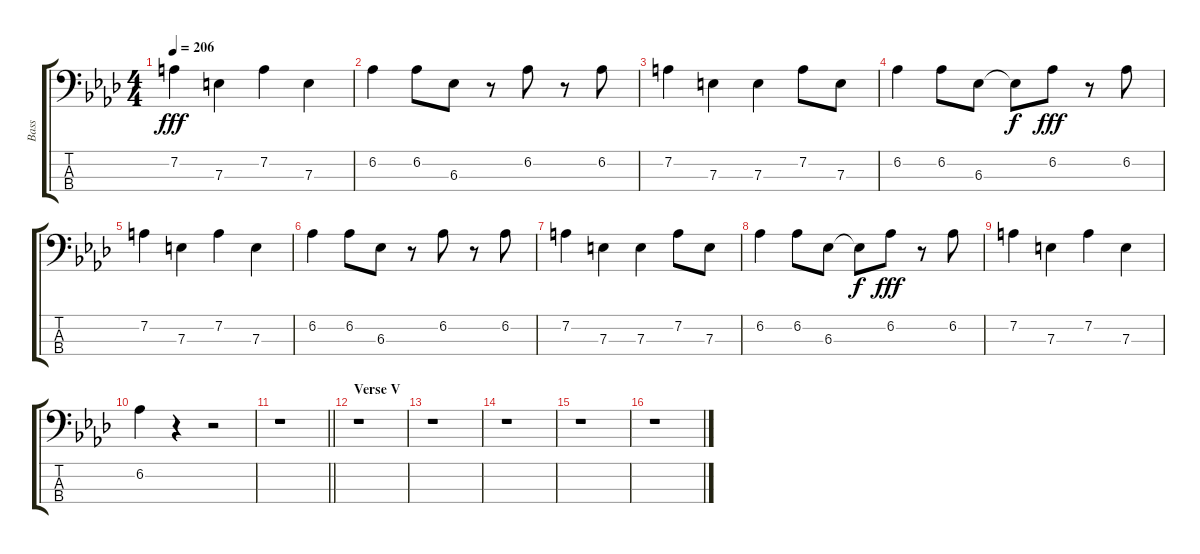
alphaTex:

\track ("Bass" "Bass") {instrument synthbass2}
\staff {score tabs}
\tuning (G2 D2 A1 E1) {hide}
\ts (4 4)
\tempo 206
\clef f4
\ks ab
7.2.4{dy fff} 7.3.4 7.2.4 7.3.4 |
6.2.4 6.2.8 6.3.8 r.8 6.2.8 r.8 6.2.8 |
7.2.4 7.3.4 7.3.4 7.2.8 7.3.8 |
6.2.4 6.2.8 6.3.8 6.3{t}.8{dy f} 6.2.8{dy fff} r.8 6.2.8 |
7.2.4 7.3.4 7.2.4 7.3.4 |
6.2.4 6.2.8 6.3.8 r.8 6.2.8 r.8 6.2.8 |
7.2.4 7.3.4 7.3.4 7.2.8 7.3.8 |
6.2.4 6.2.8 6.3.8 6.3{t}.8{dy f} 6.2.8{dy fff} r.8 6.2.8 |
7.2.4 7.3.4 7.2.4 7.3.4 |
6.2.4 r.4 r.2 |
\barLineRight lightlight
r.1 |
\section ("" "Verse V")
r.1 |
r.1 |
r.1 |
r.1 |
r.1
